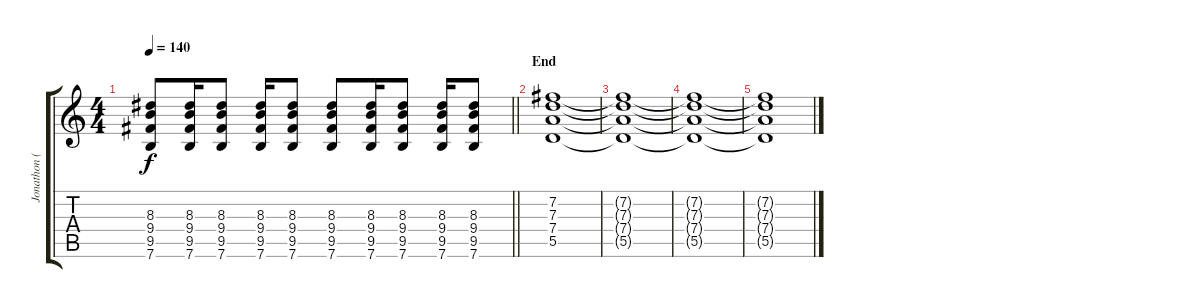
\track ("Jonathon (Rhythm Guitar)" "Jonathon (") {instrument overdrivenguitar}
\staff {score tabs}
\tuning (E4 B3 G3 D3 A2 E2) {hide}
\ts (4 4)
\tempo 140
\clef g2
\barLineRight lightlight
\ks c
(8.3 9.4 9.5 7.6).8{dy f} (8.3 9.4 9.5 7.6).16 (8.3 9.4 9.5 7.6).8 (8.3 9.4 9.5 7.6).16 (8.3 9.4 9.5 7.6).8 (8.3 9.4 9.5 7.6).8 (8.3 9.4 9.5 7.6).16 (8.3 9.4 9.5 7.6).8 (8.3 9.4 9.5 7.6).16 (8.3 9.4 9.5 7.6).8 |
\section ("" "End")
(7.2 7.3 7.4 5.5).1 |
(7.2{t} 7.3{t} 7.4{t} 5.5{t}).1 |
(7.2{t} 7.3{t} 7.4{t} 5.5{t}).1 |
(7.2{t} 7.3{t} 7.4{t} 5.5{t}).1
